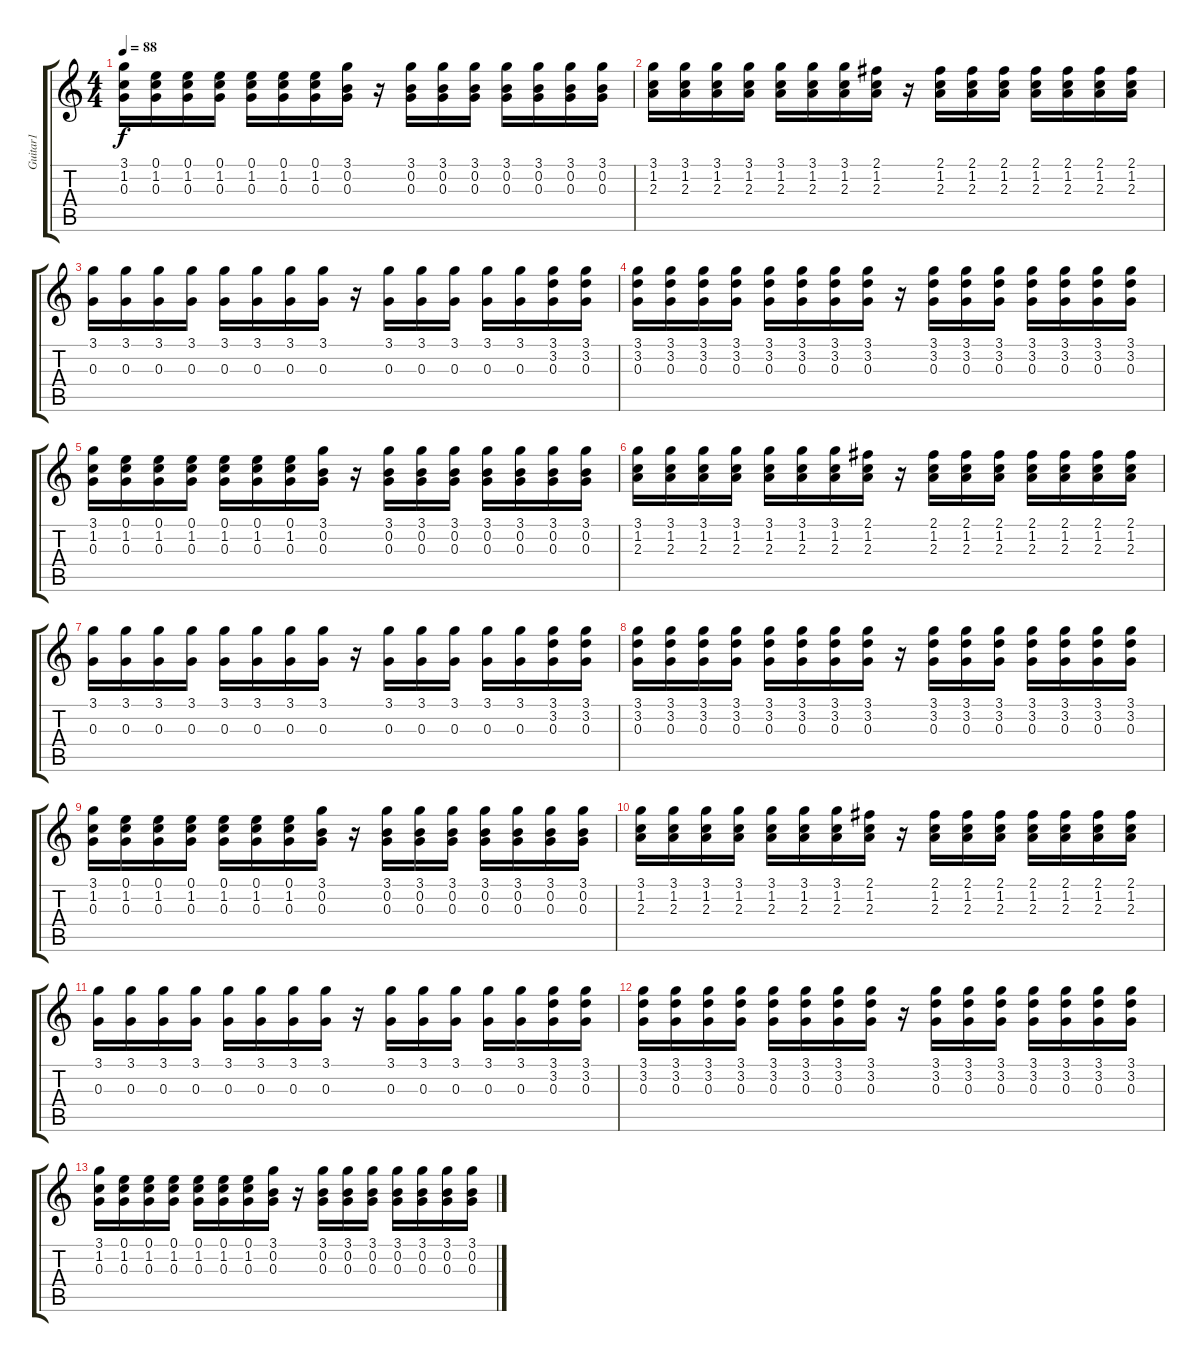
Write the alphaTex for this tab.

\track ("Guitar1" "Guitar1") {instrument electricguitarmuted}
\staff {score tabs}
\tuning (E4 B3 G3 D3 A2 E2) {hide}
\ts (4 4)
\tempo 88
\clef g2
\ks c
(3.1 1.2 0.3).16{dy f} (0.1 1.2 0.3).16 (0.1 1.2 0.3).16 (0.1 1.2 0.3).16 (0.1 1.2 0.3).16 (0.1 1.2 0.3).16 (0.1 1.2 0.3).16 (3.1 0.2 0.3).16 r.16 (3.1 0.2 0.3).16 (3.1 0.2 0.3).16 (3.1 0.2 0.3).16 (3.1 0.2 0.3).16 (3.1 0.2 0.3).16 (3.1 0.2 0.3).16 (3.1 0.2 0.3).16 |
(3.1 1.2 2.3).16 (3.1 1.2 2.3).16 (3.1 1.2 2.3).16 (3.1 1.2 2.3).16 (3.1 1.2 2.3).16 (3.1 1.2 2.3).16 (3.1 1.2 2.3).16 (2.1 1.2 2.3).16 r.16 (2.1 1.2 2.3).16 (2.1 1.2 2.3).16 (2.1 1.2 2.3).16 (2.1 1.2 2.3).16 (2.1 1.2 2.3).16 (2.1 1.2 2.3).16 (2.1 1.2 2.3).16 |
(3.1 0.3).16 (3.1 0.3).16 (3.1 0.3).16 (3.1 0.3).16 (3.1 0.3).16 (3.1 0.3).16 (3.1 0.3).16 (3.1 0.3).16 r.16 (3.1 0.3).16 (3.1 0.3).16 (3.1 0.3).16 (3.1 0.3).16 (3.1 0.3).16 (3.1 3.2 0.3).16 (3.1 3.2 0.3).16 |
(3.1 3.2 0.3).16 (3.1 3.2 0.3).16 (3.1 3.2 0.3).16 (3.1 3.2 0.3).16 (3.1 3.2 0.3).16 (3.1 3.2 0.3).16 (3.1 3.2 0.3).16 (3.1 3.2 0.3).16 r.16 (3.1 3.2 0.3).16 (3.1 3.2 0.3).16 (3.1 3.2 0.3).16 (3.1 3.2 0.3).16 (3.1 3.2 0.3).16 (3.1 3.2 0.3).16 (3.1 3.2 0.3).16 |
(3.1 1.2 0.3).16 (0.1 1.2 0.3).16 (0.1 1.2 0.3).16 (0.1 1.2 0.3).16 (0.1 1.2 0.3).16 (0.1 1.2 0.3).16 (0.1 1.2 0.3).16 (3.1 0.2 0.3).16 r.16 (3.1 0.2 0.3).16 (3.1 0.2 0.3).16 (3.1 0.2 0.3).16 (3.1 0.2 0.3).16 (3.1 0.2 0.3).16 (3.1 0.2 0.3).16 (3.1 0.2 0.3).16 |
(3.1 1.2 2.3).16 (3.1 1.2 2.3).16 (3.1 1.2 2.3).16 (3.1 1.2 2.3).16 (3.1 1.2 2.3).16 (3.1 1.2 2.3).16 (3.1 1.2 2.3).16 (2.1 1.2 2.3).16 r.16 (2.1 1.2 2.3).16 (2.1 1.2 2.3).16 (2.1 1.2 2.3).16 (2.1 1.2 2.3).16 (2.1 1.2 2.3).16 (2.1 1.2 2.3).16 (2.1 1.2 2.3).16 |
(3.1 0.3).16 (3.1 0.3).16 (3.1 0.3).16 (3.1 0.3).16 (3.1 0.3).16 (3.1 0.3).16 (3.1 0.3).16 (3.1 0.3).16 r.16 (3.1 0.3).16 (3.1 0.3).16 (3.1 0.3).16 (3.1 0.3).16 (3.1 0.3).16 (3.1 3.2 0.3).16 (3.1 3.2 0.3).16 |
(3.1 3.2 0.3).16 (3.1 3.2 0.3).16 (3.1 3.2 0.3).16 (3.1 3.2 0.3).16 (3.1 3.2 0.3).16 (3.1 3.2 0.3).16 (3.1 3.2 0.3).16 (3.1 3.2 0.3).16 r.16 (3.1 3.2 0.3).16 (3.1 3.2 0.3).16 (3.1 3.2 0.3).16 (3.1 3.2 0.3).16 (3.1 3.2 0.3).16 (3.1 3.2 0.3).16 (3.1 3.2 0.3).16 |
(3.1 1.2 0.3).16 (0.1 1.2 0.3).16 (0.1 1.2 0.3).16 (0.1 1.2 0.3).16 (0.1 1.2 0.3).16 (0.1 1.2 0.3).16 (0.1 1.2 0.3).16 (3.1 0.2 0.3).16 r.16 (3.1 0.2 0.3).16 (3.1 0.2 0.3).16 (3.1 0.2 0.3).16 (3.1 0.2 0.3).16 (3.1 0.2 0.3).16 (3.1 0.2 0.3).16 (3.1 0.2 0.3).16 |
(3.1 1.2 2.3).16{volume 7} (3.1 1.2 2.3).16 (3.1 1.2 2.3).16 (3.1 1.2 2.3).16 (3.1 1.2 2.3).16 (3.1 1.2 2.3).16 (3.1 1.2 2.3).16 (2.1 1.2 2.3).16 r.16 (2.1 1.2 2.3).16 (2.1 1.2 2.3).16 (2.1 1.2 2.3).16 (2.1 1.2 2.3).16 (2.1 1.2 2.3).16 (2.1 1.2 2.3).16 (2.1 1.2 2.3).16 |
(3.1 0.3).16 (3.1 0.3).16 (3.1 0.3).16 (3.1 0.3).16 (3.1 0.3).16 (3.1 0.3).16 (3.1 0.3).16 (3.1 0.3).16 r.16 (3.1 0.3).16 (3.1 0.3).16 (3.1 0.3).16 (3.1 0.3).16 (3.1 0.3).16 (3.1 3.2 0.3).16 (3.1 3.2 0.3).16 |
(3.1 3.2 0.3).16{volume 2} (3.1 3.2 0.3).16 (3.1 3.2 0.3).16 (3.1 3.2 0.3).16 (3.1 3.2 0.3).16 (3.1 3.2 0.3).16 (3.1 3.2 0.3).16 (3.1 3.2 0.3).16 r.16 (3.1 3.2 0.3).16 (3.1 3.2 0.3).16 (3.1 3.2 0.3).16 (3.1 3.2 0.3).16 (3.1 3.2 0.3).16 (3.1 3.2 0.3).16 (3.1 3.2 0.3).16 |
(3.1 1.2 0.3).16 (0.1 1.2 0.3).16 (0.1 1.2 0.3).16 (0.1 1.2 0.3).16 (0.1 1.2 0.3).16 (0.1 1.2 0.3).16 (0.1 1.2 0.3).16 (3.1 0.2 0.3).16 r.16 (3.1 0.2 0.3).16 (3.1 0.2 0.3).16 (3.1 0.2 0.3).16 (3.1 0.2 0.3).16 (3.1 0.2 0.3).16 (3.1 0.2 0.3).16 (3.1 0.2 0.3).16
